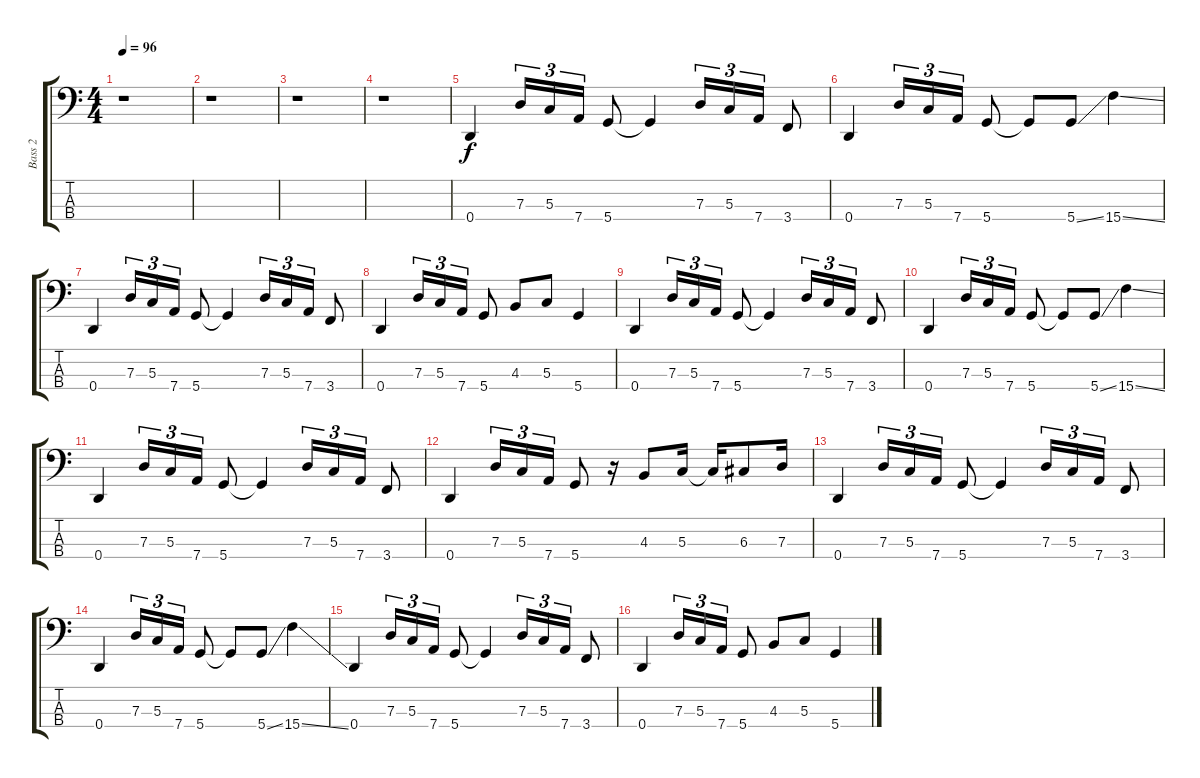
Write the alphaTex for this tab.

\track ("Bass 2" "Bass 2") {instrument electricbassfinger}
\staff {score tabs}
\tuning (F2 C2 G1 D1) {hide}
\ts (4 4)
\tempo 96
\clef f4
\ks c
r.1{dy f instrument electricbassfinger} |
r.1 |
r.1 |
r.1 |
0.4.4 7.3.16{tu (3 2)} 5.3.16{tu (3 2)} 7.4.16{tu (3 2)} 5.4.8 5.4{t}.4 7.3.16{tu (3 2)} 5.3.16{tu (3 2)} 7.4.16{tu (3 2)} 3.4.8 |
0.4.4 7.3.16{tu (3 2)} 5.3.16{tu (3 2)} 7.4.16{tu (3 2)} 5.4.8 5.4{t}.8 5.4{ss}.8 15.4{ss}.4 |
0.4.4 7.3.16{tu (3 2)} 5.3.16{tu (3 2)} 7.4.16{tu (3 2)} 5.4.8 5.4{t}.4 7.3.16{tu (3 2)} 5.3.16{tu (3 2)} 7.4.16{tu (3 2)} 3.4.8 |
0.4.4 7.3.16{tu (3 2)} 5.3.16{tu (3 2)} 7.4.16{tu (3 2)} 5.4.8 4.3.8 5.3.8 5.4.4 |
0.4.4 7.3.16{tu (3 2)} 5.3.16{tu (3 2)} 7.4.16{tu (3 2)} 5.4.8 5.4{t}.4 7.3.16{tu (3 2)} 5.3.16{tu (3 2)} 7.4.16{tu (3 2)} 3.4.8 |
0.4.4 7.3.16{tu (3 2)} 5.3.16{tu (3 2)} 7.4.16{tu (3 2)} 5.4.8 5.4{t}.8 5.4{ss}.8 15.4{ss}.4 |
0.4.4 7.3.16{tu (3 2)} 5.3.16{tu (3 2)} 7.4.16{tu (3 2)} 5.4.8 5.4{t}.4 7.3.16{tu (3 2)} 5.3.16{tu (3 2)} 7.4.16{tu (3 2)} 3.4.8 |
0.4.4 7.3.16{tu (3 2)} 5.3.16{tu (3 2)} 7.4.16{tu (3 2)} 5.4.8 r.16 4.3.8 5.3.16 5.3{t}.16 6.3.8 7.3.16 |
0.4.4 7.3.16{tu (3 2)} 5.3.16{tu (3 2)} 7.4.16{tu (3 2)} 5.4.8 5.4{t}.4 7.3.16{tu (3 2)} 5.3.16{tu (3 2)} 7.4.16{tu (3 2)} 3.4.8 |
0.4.4 7.3.16{tu (3 2)} 5.3.16{tu (3 2)} 7.4.16{tu (3 2)} 5.4.8 5.4{t}.8 5.4{ss}.8 15.4{ss}.4 |
0.4.4 7.3.16{tu (3 2)} 5.3.16{tu (3 2)} 7.4.16{tu (3 2)} 5.4.8 5.4{t}.4 7.3.16{tu (3 2)} 5.3.16{tu (3 2)} 7.4.16{tu (3 2)} 3.4.8 |
0.4.4 7.3.16{tu (3 2)} 5.3.16{tu (3 2)} 7.4.16{tu (3 2)} 5.4.8 4.3.8 5.3.8 5.4.4
